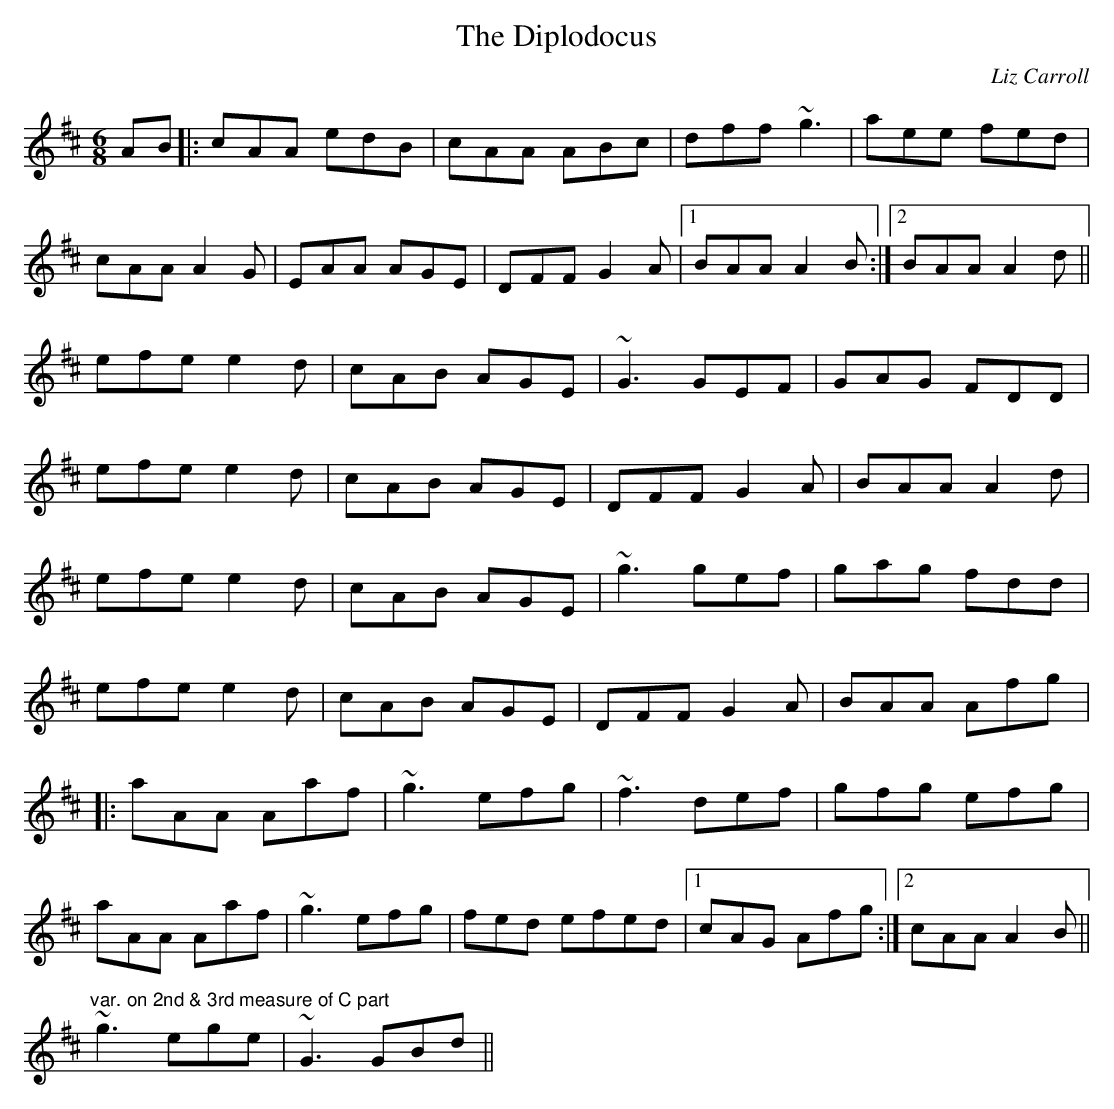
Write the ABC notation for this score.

X:1
T:Diplodocus, The
M:6/8
L:1/8
C:Liz Carroll
K:AMix
AB |: cAA edB | cAA ABc | dff ~g3 | aee fed |
!cAA A2G | EAA AGE | DFF G2A |1 BAA A2B :|2 BAA A2d ||
!efe e2d | cAB AGE | ~G3 GEF | GAG FDD |
!efe e2d | cAB AGE | DFF G2A | BAA A2d |
!efe e2d | cAB AGE | ~g3 gef | gag fdd |
!efe e2d | cAB AGE | DFF G2A | BAA Afg |:
!aAA Aaf | ~g3 efg | ~f3 def | gfg efg |
!aAA Aaf | ~g3 efg | fed e2/f2/ed |1 cAG Afg :|2 cAA A2B ||!
!"var. on 2nd & 3rd measure of C part" ~g3 ege | ~G3 GBd ||
